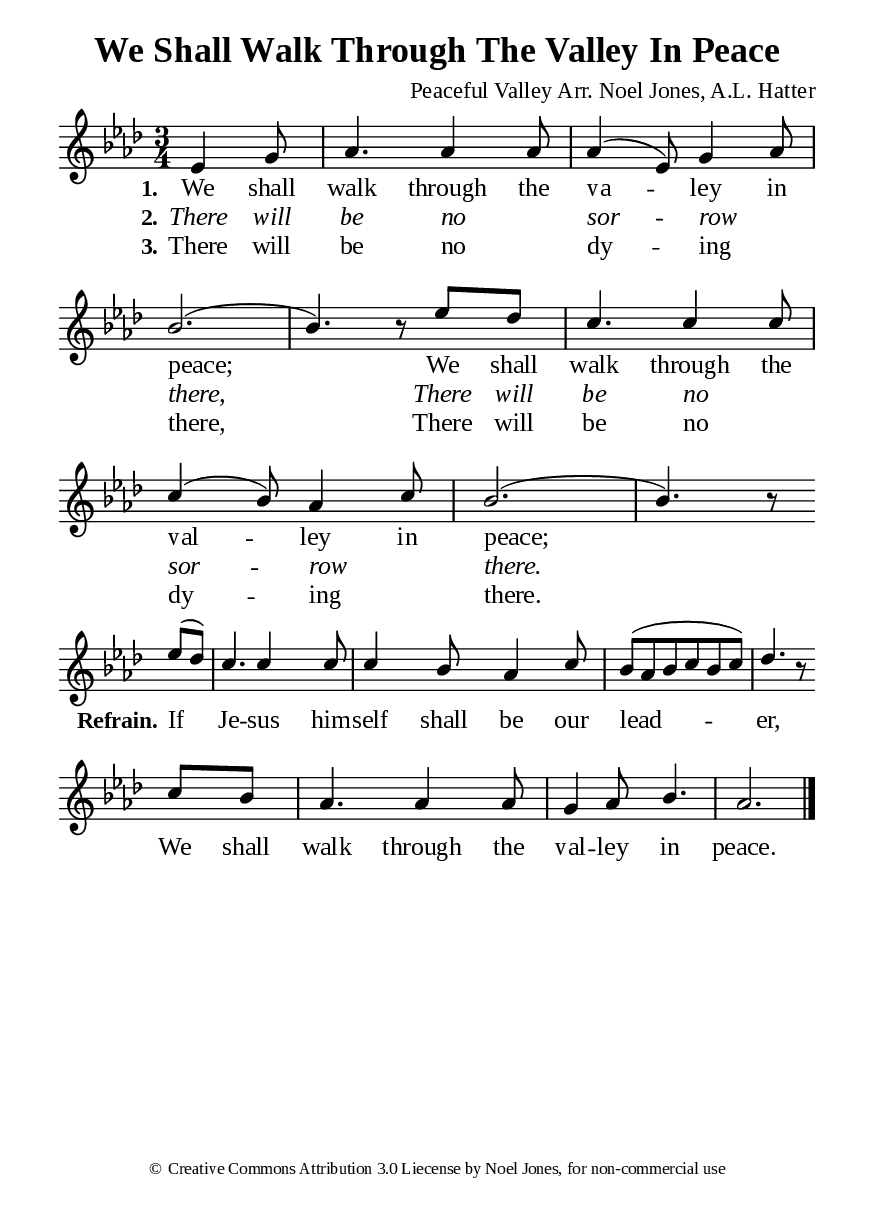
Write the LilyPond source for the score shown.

\version "2.18.2"

\header {
  title = "We Shall Walk Through The Valley In Peace"
  composer = "Peaceful Valley Arr. Noel Jones, A.L. Hatter"
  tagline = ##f
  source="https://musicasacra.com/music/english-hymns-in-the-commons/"
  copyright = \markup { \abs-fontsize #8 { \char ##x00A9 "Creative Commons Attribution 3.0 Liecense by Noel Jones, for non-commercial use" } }
}

globalSettings = {
  \set Score.barNumberVisibility = #all-bar-numbers-visible
  \key aes \major
  \time 3/4
  \override Score.BarNumber.break-visibility = ##(#f #f #f)
  \override Lyrics.LyricSpace.minimum-distance = #3.0
}

\paper {
  #(set-paper-size "a5")
  top-margin = 10\mm
  bottom-margin = 5\mm
  left-margin = 10\mm
  right-margin = 10\mm
  indent = #0
  #(define fonts
	 (make-pango-font-tree "Liberation Serif"
	 		       "Liberation Serif"
			       "Liberation Serif"
			       (/ 20 20)))
  system-system-spacing = #'((basic-distance . 3) (padding . 3))
}

printItalic = \with {
  \override LyricText.font-shape = #'italic
}

% Verse music
musicVerseSoprano = \relative c' {
                    \partial 4. ees4 g8 |
  %{	01	%} aes4. aes4 aes8 |
  %{	02	%} aes4 (ees8) g4 aes8 |
  %{	03	%} bes2. ( |
  %{	04	%} bes4.) r8 ees des |
  %{	05	%} c4. c4 c8 |
  %{	06	%} c4 (bes8) aes4 c8 |
  %{	07	%} bes2. ( |
  %{	08	%} bes4.) r8 \bar "" \break
}

% Chorus music
musicChorusSoprano = \relative c'' {
  \set Score.currentBarNumber = #9
                    \partial 4 ees8 (des) |
  %{	09	%} c4. c4 c8 |
  %{	10	%} c4 bes8 aes4 c8 |
  %{	11	%} bes8 (aes bes c bes c) |
  %{	12	%} des4. r8 \bar "" \break
                    c bes |
  %{	13	%} aes4. aes4 aes8 |
  %{	14	%} g4 aes8 bes4. |
  %{	15	%} aes2. \bar "|."
}

% Verse lyrics
lyricVerseOne = \lyricmode {
  \set stanza = #"1."
  We shall walk through the va -- ley in peace;
  We shall walk through the val -- ley in peace;
}

lyricVerseTwo = \lyricmode {
  \set stanza = #"2."
  There will be no _ sor -- row _ there,
  There will be no _ sor -- row _ there.
}

lyricVerseThree = \lyricmode {
  \set stanza = #"3."
  There will be no _ dy -- ing _ there,
  There will be no _ dy -- ing _ there.
}

% Chorus lyrics
lyricChorus = \lyricmode {
  \set stanza = #"Refrain."
  If Je -- sus him -- self shall be our lead -- er,
  We shall walk through the val -- ley in peace.
}

% Layout
\score {
    \new ChoirStaff <<
      \new Staff <<
        \clef "treble"
        \new Voice = "soprano" {
          \globalSettings \stemUp \slurUp \musicVerseSoprano
        }
      >>
      \new Lyrics \lyricsto soprano \lyricVerseOne
      \new Lyrics \printItalic \lyricsto soprano \lyricVerseTwo
      \new Lyrics \lyricsto soprano \lyricVerseThree
    >>
}

\score {
    \new ChoirStaff <<
      \new Staff <<
        \clef "treble"
        \override Staff.TimeSignature #'stencil = ##f
        \new Voice = "soprano" {
          \globalSettings \stemUp \slurUp \musicChorusSoprano
        }
      >>
      \new Lyrics \lyricsto soprano \lyricChorus
    >>
}
